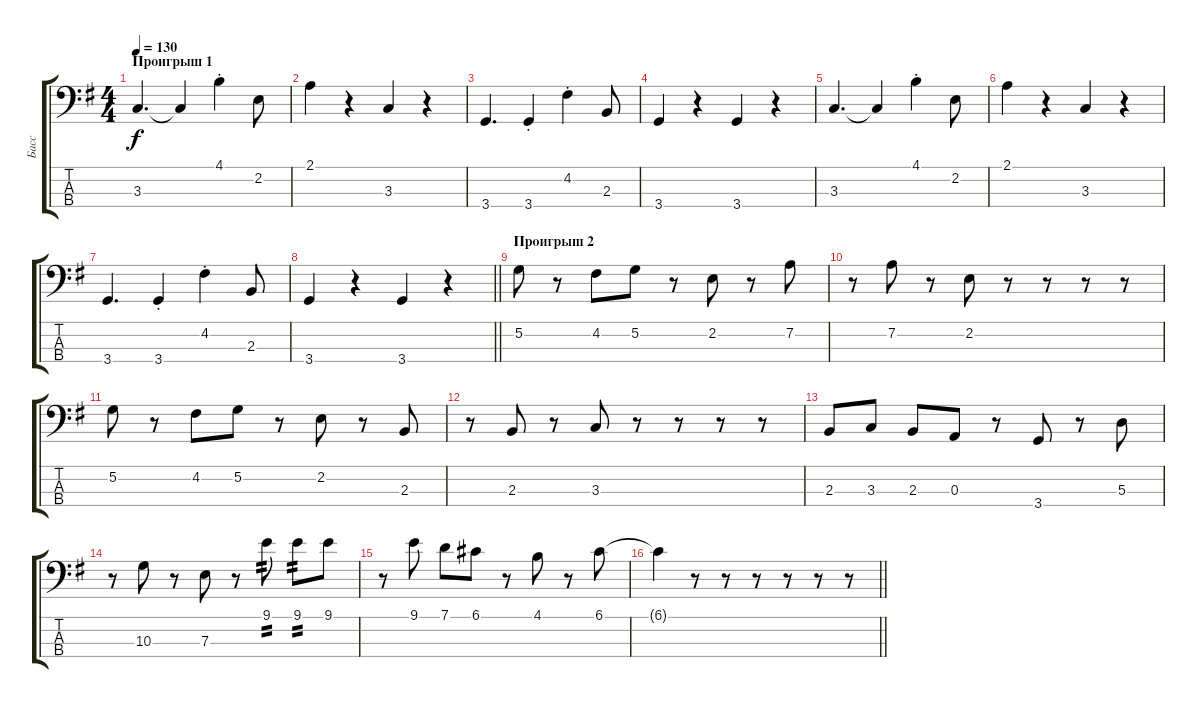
\track ("Басс" "Басс") {instrument electricbassfinger}
\staff {score tabs}
\tuning (G2 D2 A1 E1) {hide}
\ts (4 4)
\section ("" "Проигрыш 1")
\tempo 130
\clef f4
\ks eminor
3.3.4{d dy f} 3.3{t}.4 4.1{st}.4 2.2.8 |
2.1.4 r.4 3.3.4 r.4 |
3.4.4{d} 3.4{st}.4 4.2{st}.4 2.3.8 |
3.4.4 r.4 3.4.4 r.4 |
3.3.4{d} 3.3{t}.4 4.1{st}.4 2.2.8 |
2.1.4 r.4 3.3.4 r.4 |
3.4.4{d} 3.4{st}.4 4.2{st}.4 2.3.8 |
\barLineRight lightlight
3.4.4 r.4 3.4.4 r.4 |
\section ("" "Проигрыш 2")
5.2.8 r.8 4.2.8 5.2.8 r.8 2.2.8 r.8 7.2.8 |
r.8 7.2.8 r.8 2.2.8 r.8 r.8 r.8 r.8 |
5.2.8 r.8 4.2.8 5.2.8 r.8 2.2.8 r.8 2.3.8 |
r.8 2.3.8 r.8 3.3.8 r.8 r.8 r.8 r.8 |
2.3.8 3.3.8 2.3.8 0.3.8 r.8 3.4.8 r.8 5.3.8 |
r.8 10.3.8 r.8 7.3.8 r.8 9.1.8{tp 2} 9.1.8{tp 2} 9.1.8 |
r.8 9.1.8 7.1.8 6.1.8 r.8 4.1.8 r.8 6.1.8 |
\barLineRight lightlight
6.1{t}.4 r.8 r.8 r.8 r.8 r.8 r.8
